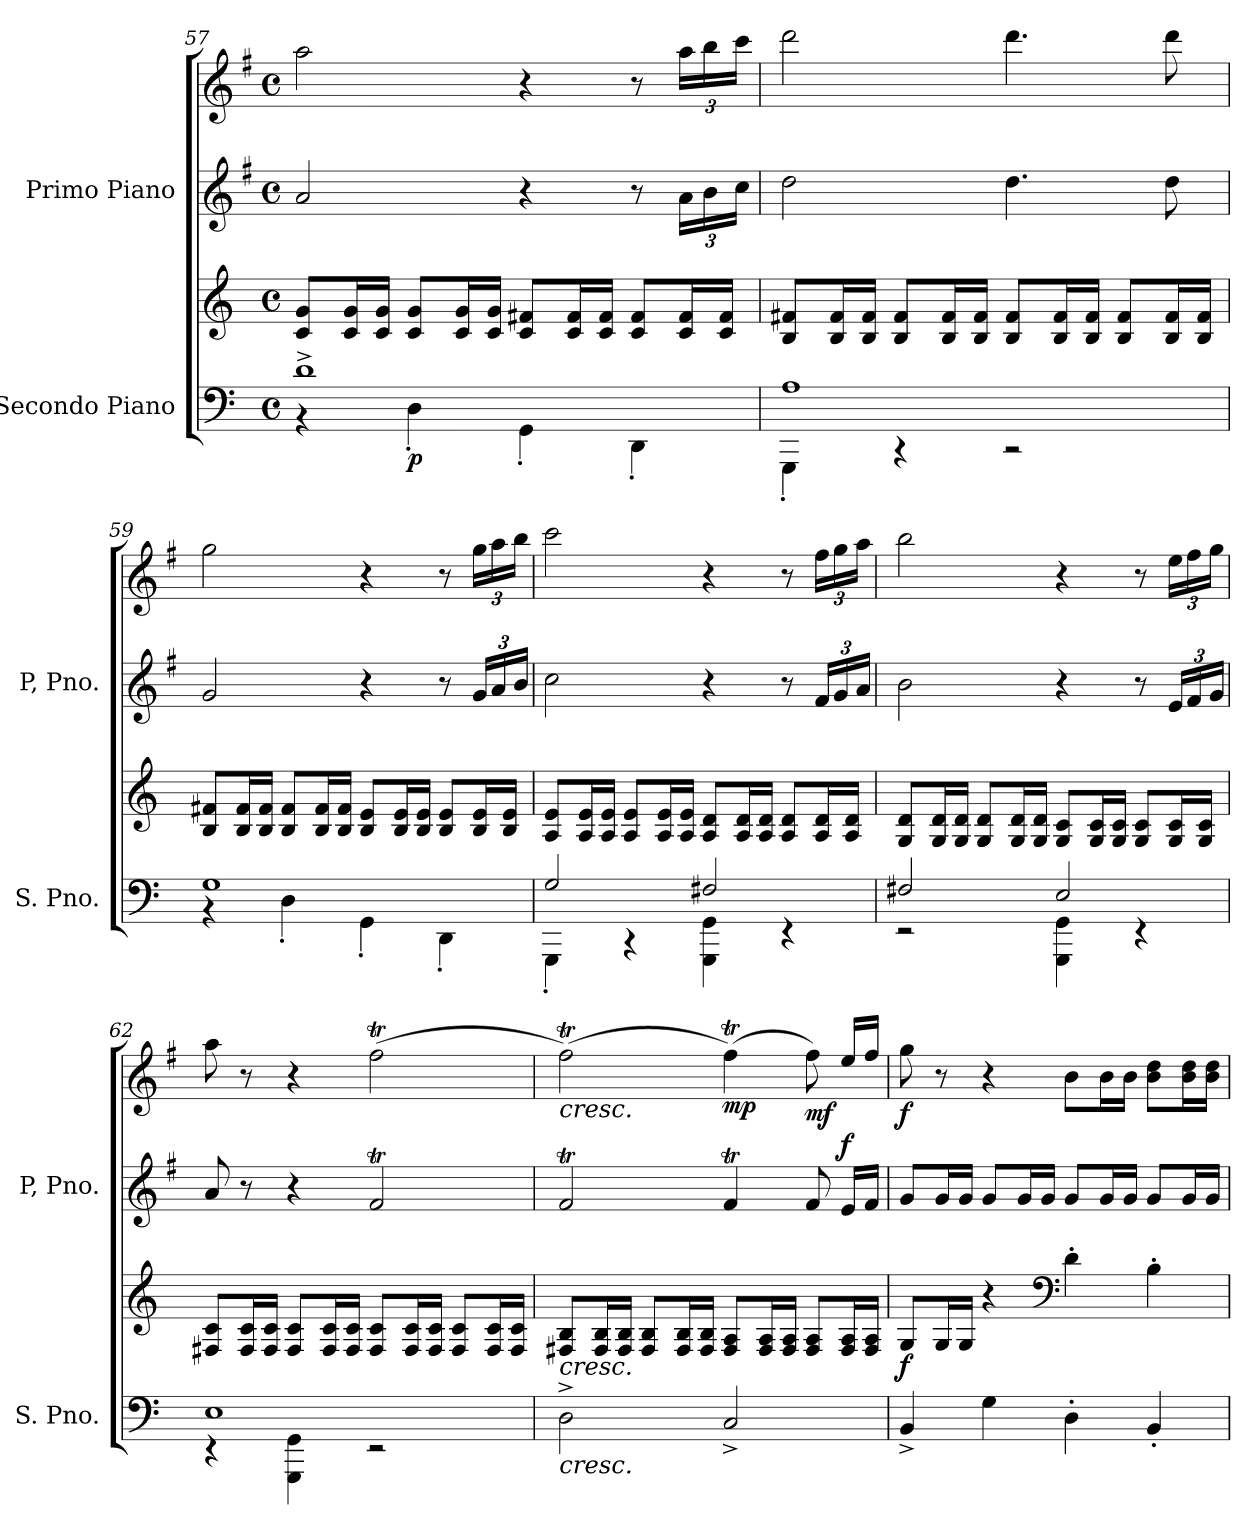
**kern	**kern	**dynam	**kern	**kern	**dynam
*part2	*part2	*part2	*part1	*part1	*part1
*staff4	*staff3	*staff3/4	*staff2	*staff1	*staff1/2
*I"Secondo Piano	*	*	*I"Primo Piano	*	*
*I'S. Pno.	*	*	*I'P, Pno.	*	*
*clefF4	*clefG2	*	*clefG2	*clefG2	*
*k[]	*k[]	*	*k[f#]	*k[f#]	*
*M4/4	*M4/4	*	*M4/4	*M4/4	*
*met(c)	*met(c)	*	*met(c)	*met(c)	*
=57	=57	=57	=57	=57	=57
*^	*	*	*	*	*
1d^	4r	8c/ 8g/L	.	2a/	2aa\	.
.	.	16c/ 16g/L	.	.	.	.
.	.	16c/ 16g/JJ	.	.	.	.
!	!	!	!LO:DY:b=2	!	!	!
.	4D'\	8c/ 8g/L	p	.	.	.
.	.	16c/ 16g/L	.	.	.	.
.	.	16c/ 16g/JJ	.	.	.	.
.	4GG'\	8c/ 8f#X/L	.	4r	4r	.
.	.	16c/ 16f#/L	.	.	.	.
.	.	16c/ 16f#/JJ	.	.	.	.
.	4DD'\	8c/ 8f#/L	.	8r	8r	.
*	*	*	*	*Xbrackettup	*Xbrackettup	*
.	.	16c/ 16f#/L	.	24a\LL	24aa\LL	.
.	.	.	.	24b\	24bb\	.
.	.	16c/ 16f#/JJ	.	.	.	.
.	.	.	.	24cc\JJ	24ccc\JJ	.
=58	=58	=58	=58	=58	=58	=58
1A	4GGG'\	8B/ 8f#X/L	.	2dd\	2ddd\	.
.	.	16B/ 16f#/L	.	.	.	.
.	.	16B/ 16f#/JJ	.	.	.	.
.	4r	8B/ 8f#/L	.	.	.	.
.	.	16B/ 16f#/L	.	.	.	.
.	.	16B/ 16f#/JJ	.	.	.	.
.	2r	8B/ 8f#/L	.	4.dd\	4.ddd\	.
.	.	16B/ 16f#/L	.	.	.	.
.	.	16B/ 16f#/JJ	.	.	.	.
.	.	8B/ 8f#/L	.	.	.	.
.	.	16B/ 16f#/L	.	8dd\	8ddd\	.
.	.	16B/ 16f#/JJ	.	.	.	.
!!LO:LB:g=z
=59	=59	=59	=59	=59	=59	=59
1G	4r	8B/ 8f#X/L	.	2g/	2gg\	.
.	.	16B/ 16f#/L	.	.	.	.
.	.	16B/ 16f#/JJ	.	.	.	.
.	4D'\	8B/ 8f#/L	.	.	.	.
.	.	16B/ 16f#/L	.	.	.	.
.	.	16B/ 16f#/JJ	.	.	.	.
.	4GG'\	8B/ 8e/L	.	4r	4r	.
.	.	16B/ 16e/L	.	.	.	.
.	.	16B/ 16e/JJ	.	.	.	.
.	4DD'\	8B/ 8e/L	.	8r	8r	.
.	.	16B/ 16e/L	.	24g/LL	24gg\LL	.
.	.	.	.	24a/	24aa\	.
.	.	16B/ 16e/JJ	.	.	.	.
.	.	.	.	24b/JJ	24bb\JJ	.
=60	=60	=60	=60	=60	=60	=60
2G/	4GGG'\	8A/ 8e/L	.	2cc\	2ccc\	.
.	.	16A/ 16e/L	.	.	.	.
.	.	16A/ 16e/JJ	.	.	.	.
.	4r	8A/ 8e/L	.	.	.	.
.	.	16A/ 16e/L	.	.	.	.
.	.	16A/ 16e/JJ	.	.	.	.
2F#X/	4GGG\ 4GG\	8A/ 8d/L	.	4r	4r	.
.	.	16A/ 16d/L	.	.	.	.
.	.	16A/ 16d/JJ	.	.	.	.
.	4r	8A/ 8d/L	.	8r	8r	.
.	.	16A/ 16d/L	.	24f#/LL	24ff#\LL	.
.	.	.	.	24g/	24gg\	.
.	.	16A/ 16d/JJ	.	.	.	.
.	.	.	.	24a/JJ	24aa\JJ	.
=61	=61	=61	=61	=61	=61	=61
2F#X/	2r	8G/ 8d/L	.	2b\	2bb\	.
.	.	16G/ 16d/L	.	.	.	.
.	.	16G/ 16d/JJ	.	.	.	.
.	.	8G/ 8d/L	.	.	.	.
.	.	16G/ 16d/L	.	.	.	.
.	.	16G/ 16d/JJ	.	.	.	.
2E/	4GGG\ 4GG\	8G/ 8c/L	.	4r	4r	.
.	.	16G/ 16c/L	.	.	.	.
.	.	16G/ 16c/JJ	.	.	.	.
.	4r	8G/ 8c/L	.	8r	8r	.
.	.	16G/ 16c/L	.	24e/LL	24ee\LL	.
.	.	.	.	24f#/	24ff#\	.
.	.	16G/ 16c/JJ	.	.	.	.
.	.	.	.	24g/JJ	24gg\JJ	.
!!LO:PB:g=z
=62	=62	=62	=62	=62	=62	=62
1E	4r	8F#X/ 8c/L	.	8a/	8aa\	.
.	.	16F#/ 16c/L	.	8r	8r	.
.	.	16F#/ 16c/JJ	.	.	.	.
.	4GGG\ 4GG\	8F#/ 8c/L	.	4r	4r	.
.	.	16F#/ 16c/L	.	.	.	.
.	.	16F#/ 16c/JJ	.	.	.	.
.	2r	8F#/ 8c/L	.	2f#t/	(>2ff#t\	.
.	.	16F#/ 16c/L	.	.	.	.
.	.	16F#/ 16c/JJ	.	.	.	.
.	.	8F#/ 8c/L	.	.	.	.
.	.	16F#/ 16c/L	.	.	.	.
.	.	16F#/ 16c/JJ	.	.	.	.
*v	*v	*	*	*	*	*
=63	=63	=63	=63	=63	=63
!	!	!	!	!LO:TX:b:i:t=cresc.	!
!	!LO:TX:b:i:t=cresc.	!	!	!	!
!LO:TX:b:i:t=cresc.	!	!	!	!	!
2D^\	8F#X/ 8B/L	.	2f#t/	(>2ff#t\)	.
.	16F#/ 16B/L	.	.	.	.
.	16F#/ 16B/JJ	.	.	.	.
.	8F#/ 8B/L	.	.	.	.
.	16F#/ 16B/L	.	.	.	.
.	16F#/ 16B/JJ	.	.	.	.
!	!	!	!	!	!LO:DY:b
2C^/	8F#/ 8A/L	.	4f#t/	(>4ff#t\)	mp
.	16F#/ 16A/L	.	.	.	.
.	16F#/ 16A/JJ	.	.	.	.
!	!	!	!	!	!LO:DY:b
.	8F#/ 8A/L	.	8f#/	8ff#\)	mf
!	!	!	!	!	!LO:DY:b
.	16F#/ 16A/L	.	16e!/LL	16ee!/LL	f
.	16F#/ 16A/JJ	.	16f#!/JJ	16ff#!/JJ	.
=64	=64	=64	=64	=64	=64
!	!	!LO:DY:b	!	!	!LO:DY:b
4BB^/	8G/L	f	8g/L	8gg\	f
.	16G/L	.	16g/L	8r	.
.	16G/JJ	.	16g/JJ	.	.
4G\	4r	.	8g/L	4r	.
.	.	.	16g/L	.	.
.	.	.	16g/JJ	.	.
*	*clefF4	*	*	*	*
4D'\	4d'\	.	8g/L	8b\L	.
.	.	.	16g/L	16b\L	.
.	.	.	16g/JJ	16b\JJ	.
4BB'/	4B'\	.	8g/L	8b\ 8dd\L	.
.	.	.	16g/L	16b\ 16dd\L	.
.	.	.	16g/JJ	16b\ 16dd\JJ	.
=	=	=	=	=	=
*-	*-	*-	*-	*-	*-
